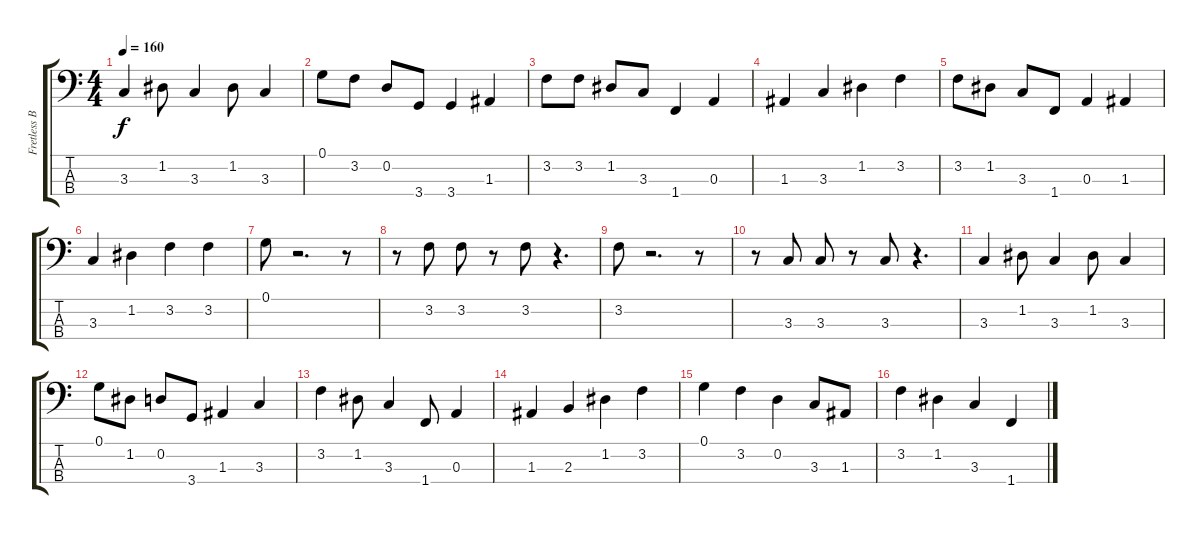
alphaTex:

\track ("Fretless Bass" "Fretless B") {instrument fretlessbass}
\staff {score tabs}
\tuning (G2 D2 A1 E1) {hide}
\ts (4 4)
\tempo 160
\clef f4
\ks c
3.3.4{dy f} 1.2.8 3.3.4 1.2.8 3.3.4 |
0.1.8 3.2.8 0.2.8 3.4.8 3.4.4 1.3.4 |
3.2.8 3.2.8 1.2.8 3.3.8 1.4.4 0.3.4 |
1.3.4 3.3.4 1.2.4 3.2.4 |
3.2.8 1.2.8 3.3.8 1.4.8 0.3.4 1.3.4 |
3.3.4 1.2.4 3.2.4 3.2.4 |
0.1.8 r.2{d} r.8 |
r.8 3.2.8 3.2.8 r.8 3.2.8 r.4{d} |
3.2.8 r.2{d} r.8 |
r.8 3.3.8 3.3.8 r.8 3.3.8 r.4{d} |
3.3.4 1.2.8 3.3.4 1.2.8 3.3.4 |
0.1.8 1.2.8 0.2.8 3.4.8 1.3.4 3.3.4 |
3.2.4 1.2.8 3.3.4 1.4.8 0.3.4 |
1.3.4 2.3.4 1.2.4 3.2.4 |
0.1.4 3.2.4 0.2.4 3.3.8 1.3.8 |
3.2.4 1.2.4 3.3.4 1.4.4
